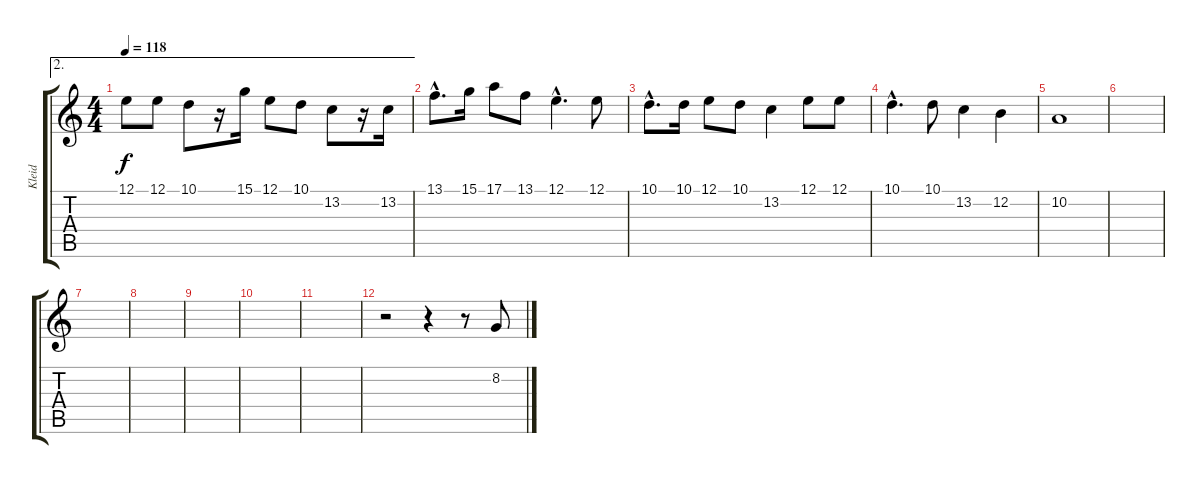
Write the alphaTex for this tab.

\track ("Kleid" "Kleid") {instrument oboe}
\staff {score tabs}
\tuning (E4 B3 G3 D3 A2 E2) {hide}
\ae 2
\ts (4 4)
\tempo 118
\clef g2
\ks c
12.1.8{dy f} 12.1.8 10.1.8 r.16 15.1.16 12.1.8 10.1.8 13.2.8 r.16 13.2.16 |
13.1{hac}.8{d} 15.1.16 17.1.8 13.1.8 12.1{hac}.4{d} 12.1.8 |
10.1{hac}.8{d} 10.1.16 12.1.8 10.1.8 13.2.4 12.1.8 12.1.8 |
10.1{hac}.4{d} 10.1.8 13.2.4 12.2.4 |
10.2.1{volume 6} |
|
|
|
|
|
|
r.2 r.4 r.8 8.2.8{volume 13}
